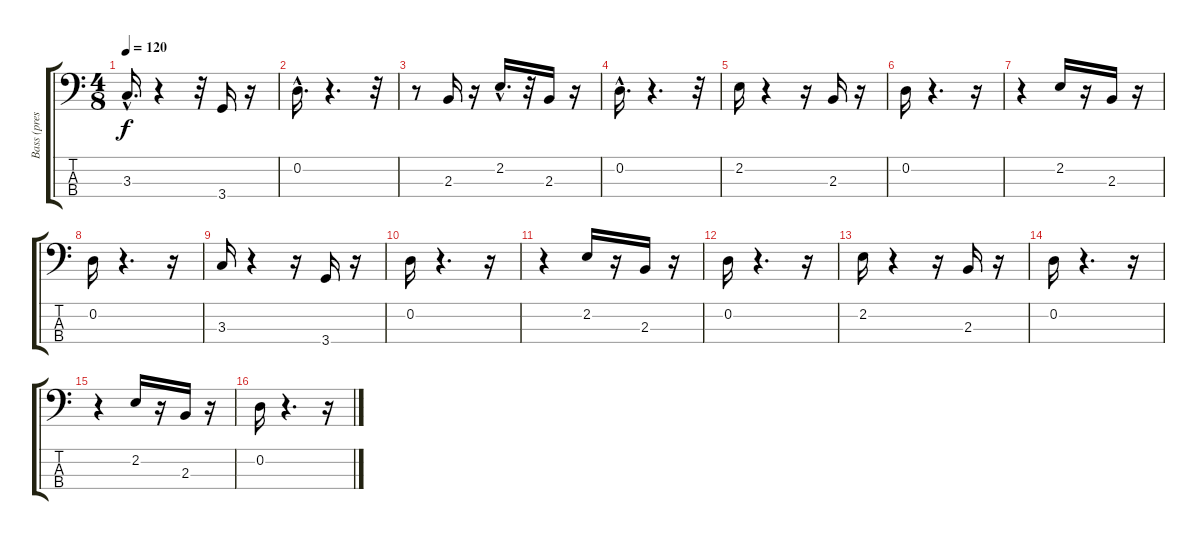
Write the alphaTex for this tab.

\track ("Bass (pressure)" "Bass (pres") {instrument fretlessbass}
\staff {score tabs}
\tuning (G2 D2 A1 E1) {hide}
\ts (4 8)
\tempo 120
\clef f4
\ks c
3.3{hac}.16{d dy f} r.4 r.32 3.4.16 r.16 |
0.2{hac}.16{d} r.4{d} r.32 |
r.8 2.3.16 r.16 2.2{hac}.16{d} r.32 2.3.16 r.16 |
0.2{hac}.16{d} r.4{d} r.32 |
2.2.16 r.4 r.16 2.3.16 r.16 |
0.2.16 r.4{d} r.16 |
r.4 2.2.16 r.16 2.3.16 r.16 |
0.2.16 r.4{d} r.16 |
3.3.16 r.4 r.16 3.4.16 r.16 |
0.2.16 r.4{d} r.16 |
r.4 2.2.16 r.16 2.3.16 r.16 |
0.2.16 r.4{d} r.16 |
2.2.16 r.4 r.16 2.3.16 r.16 |
0.2.16 r.4{d} r.16 |
r.4 2.2.16 r.16 2.3.16 r.16 |
0.2.16 r.4{d} r.16
